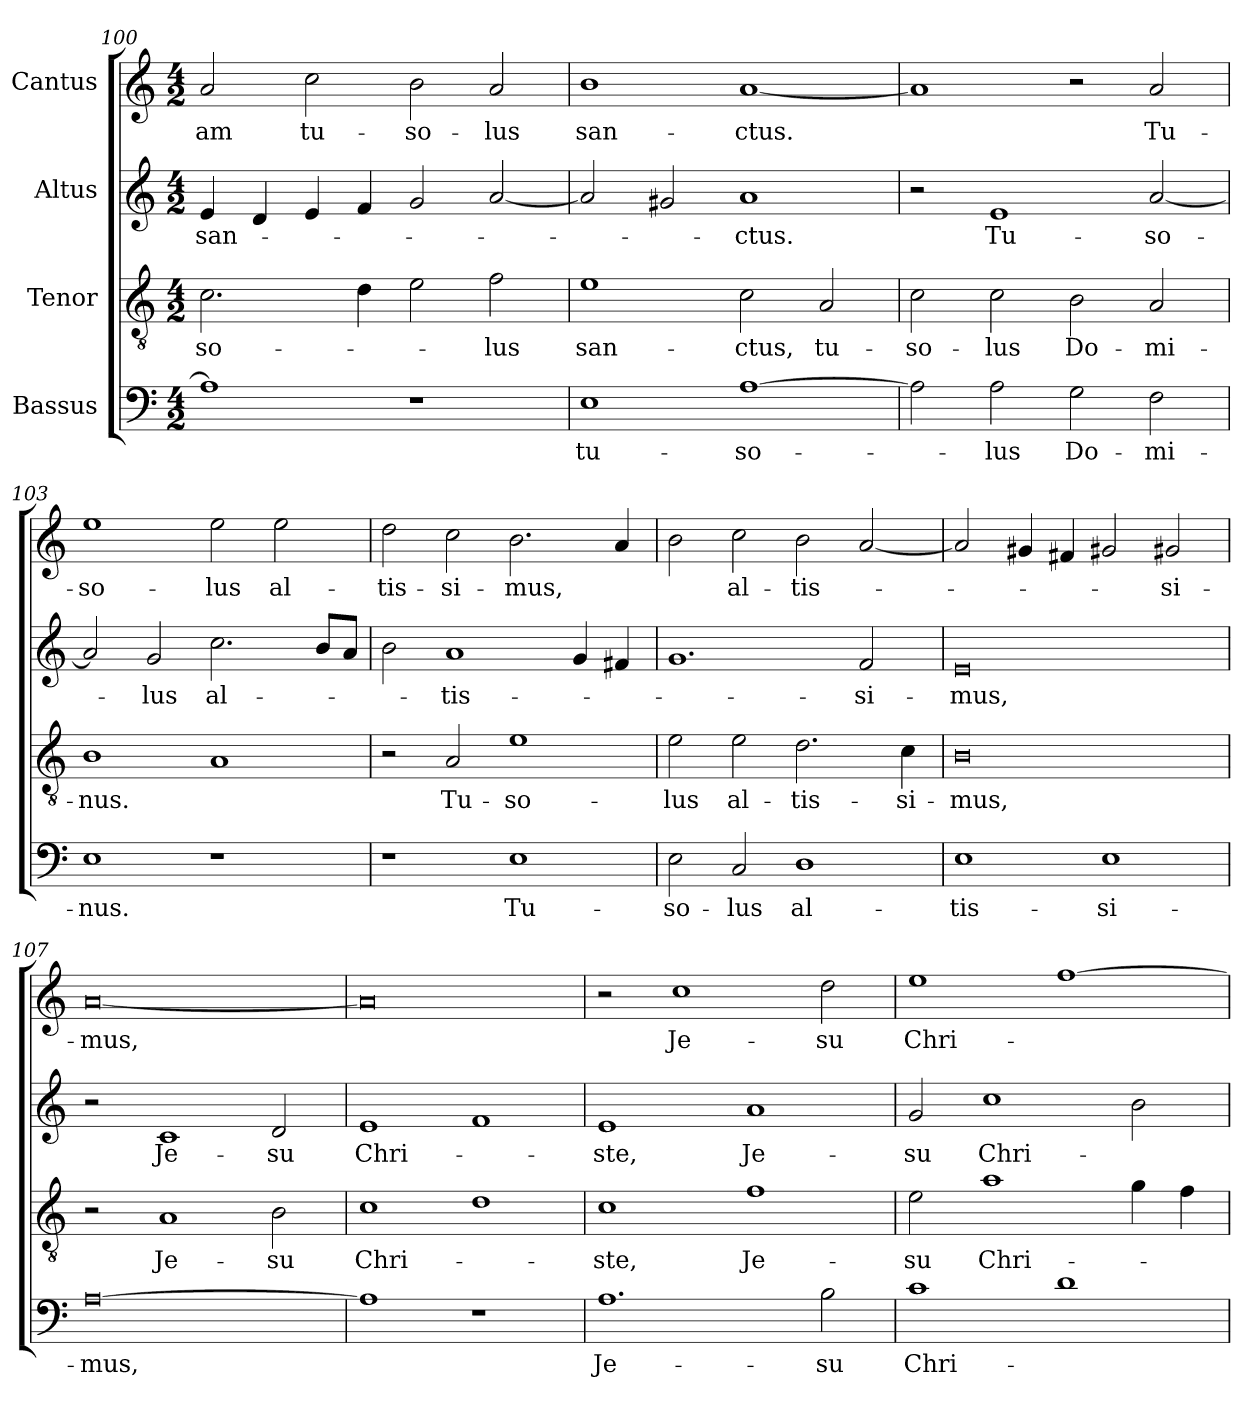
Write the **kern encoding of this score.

**kern	**text	**kern	**text	**kern	**text	**kern	**text
*part4	*part4	*part3	*part3	*part2	*part2	*part1	*part1
*staff4	*staff4	*staff3	*staff3	*staff2	*staff2	*staff1	*staff1
*I"Bassus	*	*I"Tenor	*	*I"Altus	*	*I"Cantus	*
*clefF4	*	*clefGv2	*	*clefG2	*	*clefG2	*
*k[]	*	*k[]	*	*k[]	*	*k[]	*
*M4/2	*	*M4/2	*	*M4/2	*	*M4/2	*
=100	=100	=100	=100	=100	=100	=100	=100
1A\]	.	2.c\	so-	4e/	san-	2a/	-am
.	.	.	.	4d/	.	.	.
.	.	.	.	4e/	.	2cc\	tu-
.	.	4d\	.	4f/	.	.	.
1r	.	2e\	.	2g/	.	2b\	so-
.	.	2f\	-lus	[2a/	.	2a/	-lus
=101	=101	=101	=101	=101	=101	=101	=101
1E\	tu-	1e\	san-	2a/]	.	1b\	san-
.	.	.	.	2g#X/	.	.	.
[1A\	so-	2c\	-ctus,	1a/	-ctus.	[1a/	-ctus.
.	.	2A/	tu-	.	.	.	.
=102	=102	=102	=102	=102	=102	=102	=102
2A\]	.	2c\	so-	2r	.	1a/]	.
2A\	-lus	2c\	-lus	1e/	Tu-	.	.
2G\	Do-	2B\	Do-	.	.	2r	.
2F\	-mi-	2A/	-mi-	[2a/	so-	2a/	Tu-
=103	=103	=103	=103	=103	=103	=103	=103
1E\	-nus.	1B\	-nus.	2a/]	.	1ee\	so-
.	.	.	.	2g/	-lus	.	.
1r	.	1A/	.	2.cc\	al-	2ee\	-lus
.	.	.	.	.	.	2ee\	al-
.	.	.	.	8b/L	.	.	.
.	.	.	.	8a/J	.	.	.
=104	=104	=104	=104	=104	=104	=104	=104
1r	.	2r	.	2b\	.	2dd\	-tis-
.	.	2A/	Tu-	1a/	-tis-	2cc\	-si-
1E\	Tu-	1e\	so-	.	.	2.b\	-mus,
.	.	.	.	4g/	.	.	.
.	.	.	.	4f#X/	.	4a/	.
=105	=105	=105	=105	=105	=105	=105	=105
2E\	so-	2e\	-lus	1.g/	.	2b\	.
2C/	-lus	2e\	al-	.	.	2cc\	al-
1D\	al-	2.d\	-tis-	.	.	2b\	-tis-
.	.	.	.	2f/	-si-	[2a/	.
.	.	4c\	-si-	.	.	.	.
=106	=106	=106	=106	=106	=106	=106	=106
1E\	-tis-	0B\	-mus,	0e/	-mus,	2a/]	.
.	.	.	.	.	.	4g#X/	.
.	.	.	.	.	.	4f#X/	.
1E\	-si-	.	.	.	.	2g#X/	.
.	.	.	.	.	.	2g#X/	-si-
=107	=107	=107	=107	=107	=107	=107	=107
[0A\	-mus,	2r	.	2r	.	[0a/	-mus,
.	.	1A/	Je-	1c/	Je-	.	.
.	.	2B\	-su	2d/	-su	.	.
=108	=108	=108	=108	=108	=108	=108	=108
1A\]	.	1c\	Chri-	1e/	Chri-	0a/]	.
1r	.	1d\	.	1f/	.	.	.
=109	=109	=109	=109	=109	=109	=109	=109
1.A\	Je-	1c\	-ste,	1e/	-ste,	2r	.
.	.	.	.	.	.	1cc\	Je-
.	.	1f\	Je-	1a/	Je-	.	.
2B\	-su	.	.	.	.	2dd\	-su
=110	=110	=110	=110	=110	=110	=110	=110
1c\	Chri-	2e\	-su	2g/	-su	1ee\	Chri-
.	.	1a\	Chri-	1cc\	Chri-	.	.
1d\	.	.	.	.	.	[1ff\	.
.	.	4g\	.	2b\	.	.	.
.	.	4f\	.	.	.	.	.
=	=	=	=	=	=	=	=
*-	*-	*-	*-	*-	*-	*-	*-
